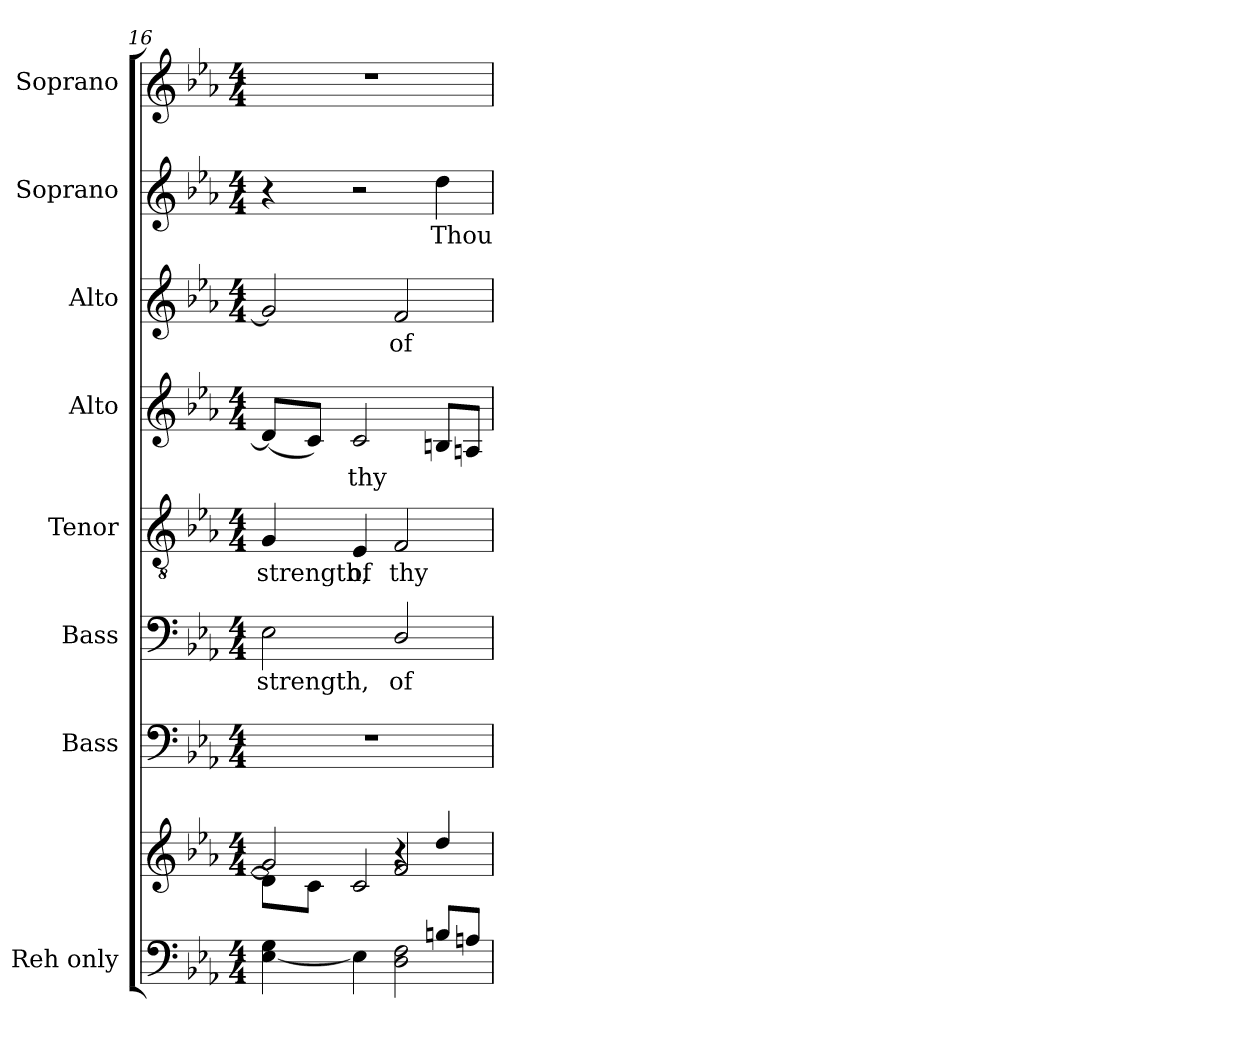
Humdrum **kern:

**kern	**kern	**kern	**kern	**text	**kern	**text	**kern	**text	**kern	**text	**kern	**text	**kern
*part8	*part8	*part7	*part6	*part6	*part5	*part5	*part4	*part4	*part3	*part3	*part2	*part2	*part1
*staff9	*staff8	*staff7	*staff6	*staff6	*staff5	*staff5	*staff4	*staff4	*staff3	*staff3	*staff2	*staff2	*staff1
*I"Reh only	*	*I"Bass	*I"Bass	*	*I"Tenor	*	*I"Alto	*	*I"Alto	*	*I"Soprano	*	*I"Soprano
*I'Reh only	*	*I'B.	*I'B.	*	*I'T.	*	*I'A.	*	*I'A.	*	*I'S.	*	*I'S.
*clefF4	*clefG2	*clefF4	*clefF4	*	*clefGv2	*	*clefG2	*	*clefG2	*	*clefG2	*	*clefG2
*	*	*	*	*	*ITrd7c12	*	*	*	*	*	*	*	*
*k[b-e-a-]	*k[b-e-a-]	*k[b-e-a-]	*k[b-e-a-]	*	*k[b-e-a-]	*	*k[b-e-a-]	*	*k[b-e-a-]	*	*k[b-e-a-]	*	*k[b-e-a-]
*E-:	*E-:	*E-:	*E-:	*	*E-:	*	*E-:	*	*E-:	*	*E-:	*	*E-:
*M4/4	*M4/4	*M4/4	*M4/4	*	*M4/4	*	*M4/4	*	*M4/4	*	*M4/4	*	*M4/4
=16	=16	=16	=16	=16	=16	=16	=16	=16	=16	=16	=16	=16	=16
*^	*^	*	*	*	*	*	*	*	*	*	*	*	*
*	*	*	*^	*	*	*	*	*	*	*	*	*	*	*	*
!	!	!	!	!	!	!	!LO:LY:b:color=#000000	!	!	!	!	!	!	!	!	!
!	!	!	!	!	!	!	!	!	!LO:LY:b:color=#000000	!	!	!	!	!	!	!
2.ryy	[4E-i\ 4Gi	2gi/]	8di\L]	2ryy	1r	2E-i\	strength,	4GGi/	strength,	(8di/L]	.	2gi/]	.	4r	.	1r
.	.	.	8ci\J	.	.	.	.	.	.	8ci/J)	.	.	.	.	.	.
!	!	!	!	!	!	!	!	!	!LO:LY:b:color=#000000	!	!	!	!	!	!	!
!	!	!	!	!	!	!	!	!	!	!	!LO:LY:b:color=#000000	!	!	!	!	!
.	4E-i\]	.	2ci/	.	.	.	.	4EE-i/	of	2ci/	thy	.	.	2r	.	.
!	!	!	!	!	!	!	!LO:LY:b:color=#000000	!	!	!	!	!	!	!	!	!
!	!	!	!	!	!	!	!	!	!LO:LY:b:color=#000000	!	!	!	!	!	!	!
!	!	!	!	!	!	!	!	!	!	!	!	!	!LO:LY:b:color=#000000	!	!	!
.	2Di\ 2Fi	2fi/	.	4r	.	2Di/	of	2FFi/	thy	.	.	2fi/	of	.	.	.
!	!	!	!	!	!	!	!	!	!	!	!	!	!	!	!LO:LY:b:color=#000000	!
8Bni/L	.	.	4ryy	4ddi/	.	.	.	.	.	8Bni/L	.	.	.	4ddi\	Thou	.
8Ani/J	.	.	.	.	.	.	.	.	.	8Ani/J	.	.	.	.	.	.
*v	*v	*	*	*	*	*	*	*	*	*	*	*	*	*	*	*
*	*v	*v	*v	*	*	*	*	*	*	*	*	*	*	*	*
=	=	=	=	=	=	=	=	=	=	=	=	=	=
*-	*-	*-	*-	*-	*-	*-	*-	*-	*-	*-	*-	*-	*-
